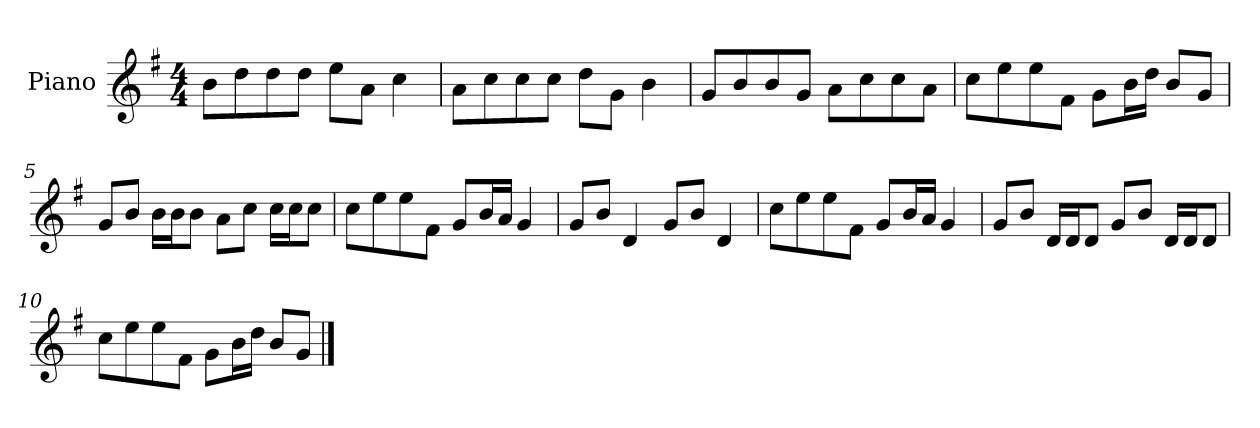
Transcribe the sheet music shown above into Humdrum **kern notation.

**kern
*part1
*staff1
*I"Piano
*I'P-no
*clefG2
*k[f#]
*M4/4
*MM90
=1
8b\L
8dd\
8dd\
8dd\J
8ee\L
8a\J
4cc\
=2
8a\L
8cc\
8cc\
8cc\J
8dd\L
8g\J
4b\
=3
8g/L
8b/
8b/
8g/J
8a\L
8cc\
8cc\
8a\J
=4
8cc\L
8ee\
8ee\
8f#\J
8g\L
16b\L
16dd\JJ
8b/L
8g/J
=5
8g/L
8b/J
16b\LL
16b\J
8b\J
8a\L
8cc\J
16cc\LL
16cc\J
8cc\J
!!LO:LB:g=z
=6
8cc\L
8ee\
8ee\
8f#\J
8g/L
16b/L
16a/JJ
4g/
=7
8g/L
8b/J
4d/
8g/L
8b/J
4d/
=8
8cc\L
8ee\
8ee\
8f#\J
8g/L
16b/L
16a/JJ
4g/
=9
8g/L
8b/J
16d/LL
16d/J
8d/J
8g/L
8b/J
16d/LL
16d/J
8d/J
=10
8cc\L
8ee\
8ee\
8f#\J
8g\L
16b\L
16dd\JJ
8b/L
8g/J
==
*-
